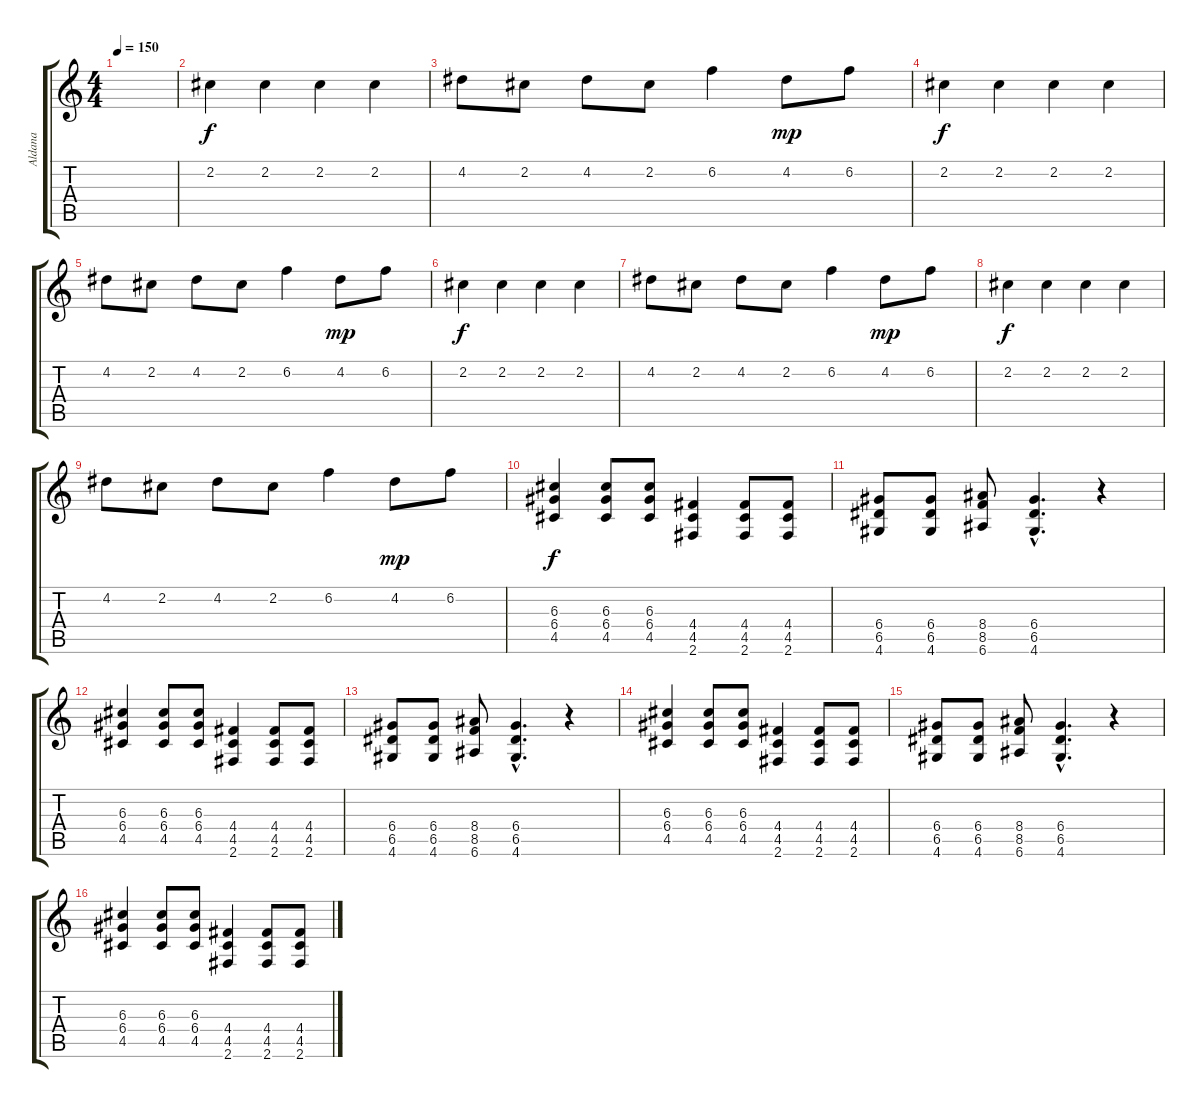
\track ("Aldana" "Aldana") {instrument electricguitarmuted}
\staff {score tabs}
\tuning (E4 B3 G3 D3 A2 E2) {hide}
\ts (4 4)
\tempo 150
\clef g2
\ks c
|
2.2.4 2.2.4 2.2.4 2.2.4 |
4.2.8 2.2.8 4.2.8 2.2.8 6.2.4 4.2.8{dy mp} 6.2.8 |
2.2.4{dy f} 2.2.4 2.2.4 2.2.4 |
4.2.8 2.2.8 4.2.8 2.2.8 6.2.4 4.2.8{dy mp} 6.2.8 |
2.2.4{dy f} 2.2.4 2.2.4 2.2.4 |
4.2.8 2.2.8 4.2.8 2.2.8 6.2.4 4.2.8{dy mp} 6.2.8 |
2.2.4{dy f} 2.2.4 2.2.4 2.2.4 |
4.2.8 2.2.8 4.2.8 2.2.8 6.2.4 4.2.8{dy mp} 6.2.8 |
(6.3 6.4 4.5).4{dy f} (6.3 6.4 4.5).8 (6.3 6.4 4.5).8 (4.4 4.5 2.6).4 (4.4 4.5 2.6).8 (4.4 4.5 2.6).8 |
(6.4 6.5 4.6).8 (6.4 6.5 4.6).8 (8.4 8.5 6.6).8 (6.4{hac} 6.5{hac} 4.6{hac}).4{d} r.4 |
(6.3 6.4 4.5).4 (6.3 6.4 4.5).8 (6.3 6.4 4.5).8 (4.4 4.5 2.6).4 (4.4 4.5 2.6).8 (4.4 4.5 2.6).8 |
(6.4 6.5 4.6).8 (6.4 6.5 4.6).8 (8.4 8.5 6.6).8 (6.4{hac} 6.5{hac} 4.6{hac}).4{d} r.4 |
(6.3 6.4 4.5).4 (6.3 6.4 4.5).8 (6.3 6.4 4.5).8 (4.4 4.5 2.6).4 (4.4 4.5 2.6).8 (4.4 4.5 2.6).8 |
(6.4 6.5 4.6).8 (6.4 6.5 4.6).8 (8.4 8.5 6.6).8 (6.4{hac} 6.5{hac} 4.6{hac}).4{d} r.4 |
(6.3 6.4 4.5).4 (6.3 6.4 4.5).8 (6.3 6.4 4.5).8 (4.4 4.5 2.6).4 (4.4 4.5 2.6).8 (4.4 4.5 2.6).8
